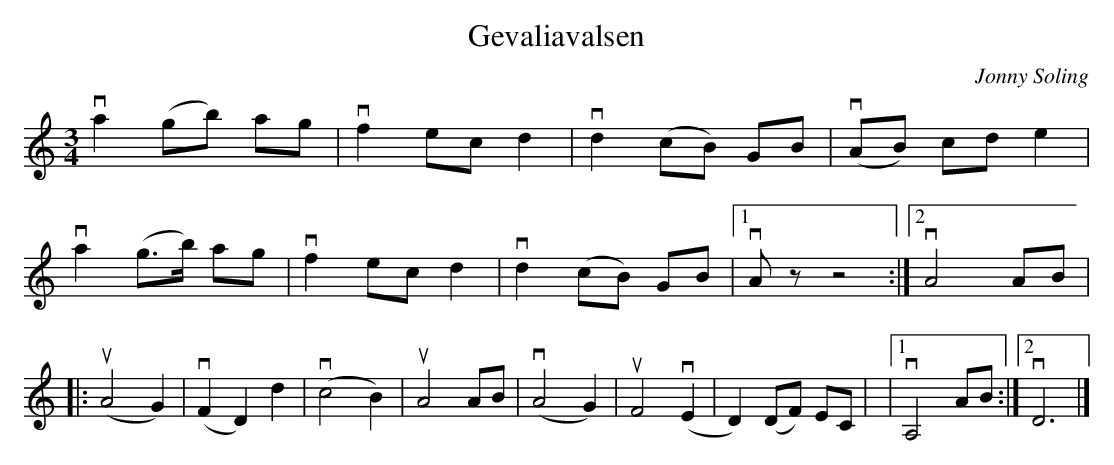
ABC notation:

X:1
T:Gevaliavalsen
C:Jonny Soling
M:3/4
L:1/8
K:Am
va2 (gb) ag | vf2 ec d2 | vd2 (cB) GB | (vAB) cd e2 |
va2 (g>b) ag | vf2 ec d2 | vd2 (cB) GB |1 vA z z4 :|2 vA4 AB |
|:(uA4 G2) | v(F2 D2) d2 | (vc4 B2) | uA4 AB | (vA4 G2) | uF4 (vE2 | D2) (DF) EC | |1 vA,4 AB :|2 vD6 |]
